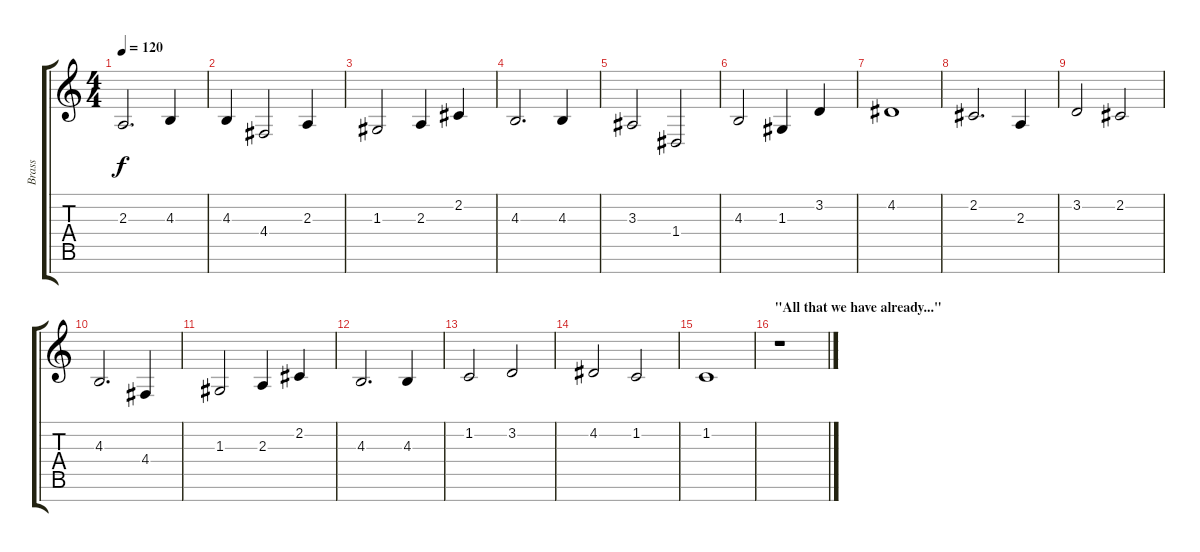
\track ("Brass " "Brass ") {instrument frenchhorn}
\staff {score tabs}
\tuning (E4 B3 G3 D3 A2 E2 B1) {hide}
\ts (4 4)
\tempo 120
\clef g2
\ks c
2.3.2{d dy f} 4.3.4 |
4.3.4 4.4.2 2.3.4 |
1.3.2 2.3.4 2.2.4 |
4.3.2{d} 4.3.4 |
3.3.2 1.4.2 |
4.3.2 1.3.4 3.2.4 |
4.2.1 |
2.2.2{d} 2.3.4 |
3.2.2 2.2.2 |
4.3.2{d} 4.4.4 |
1.3.2 2.3.4 2.2.4 |
4.3.2{d} 4.3.4 |
1.2.2 3.2.2 |
4.2.2 1.2.2 |
1.2.1 |
\section ("" "\"All that we have already...\"")
r.1
